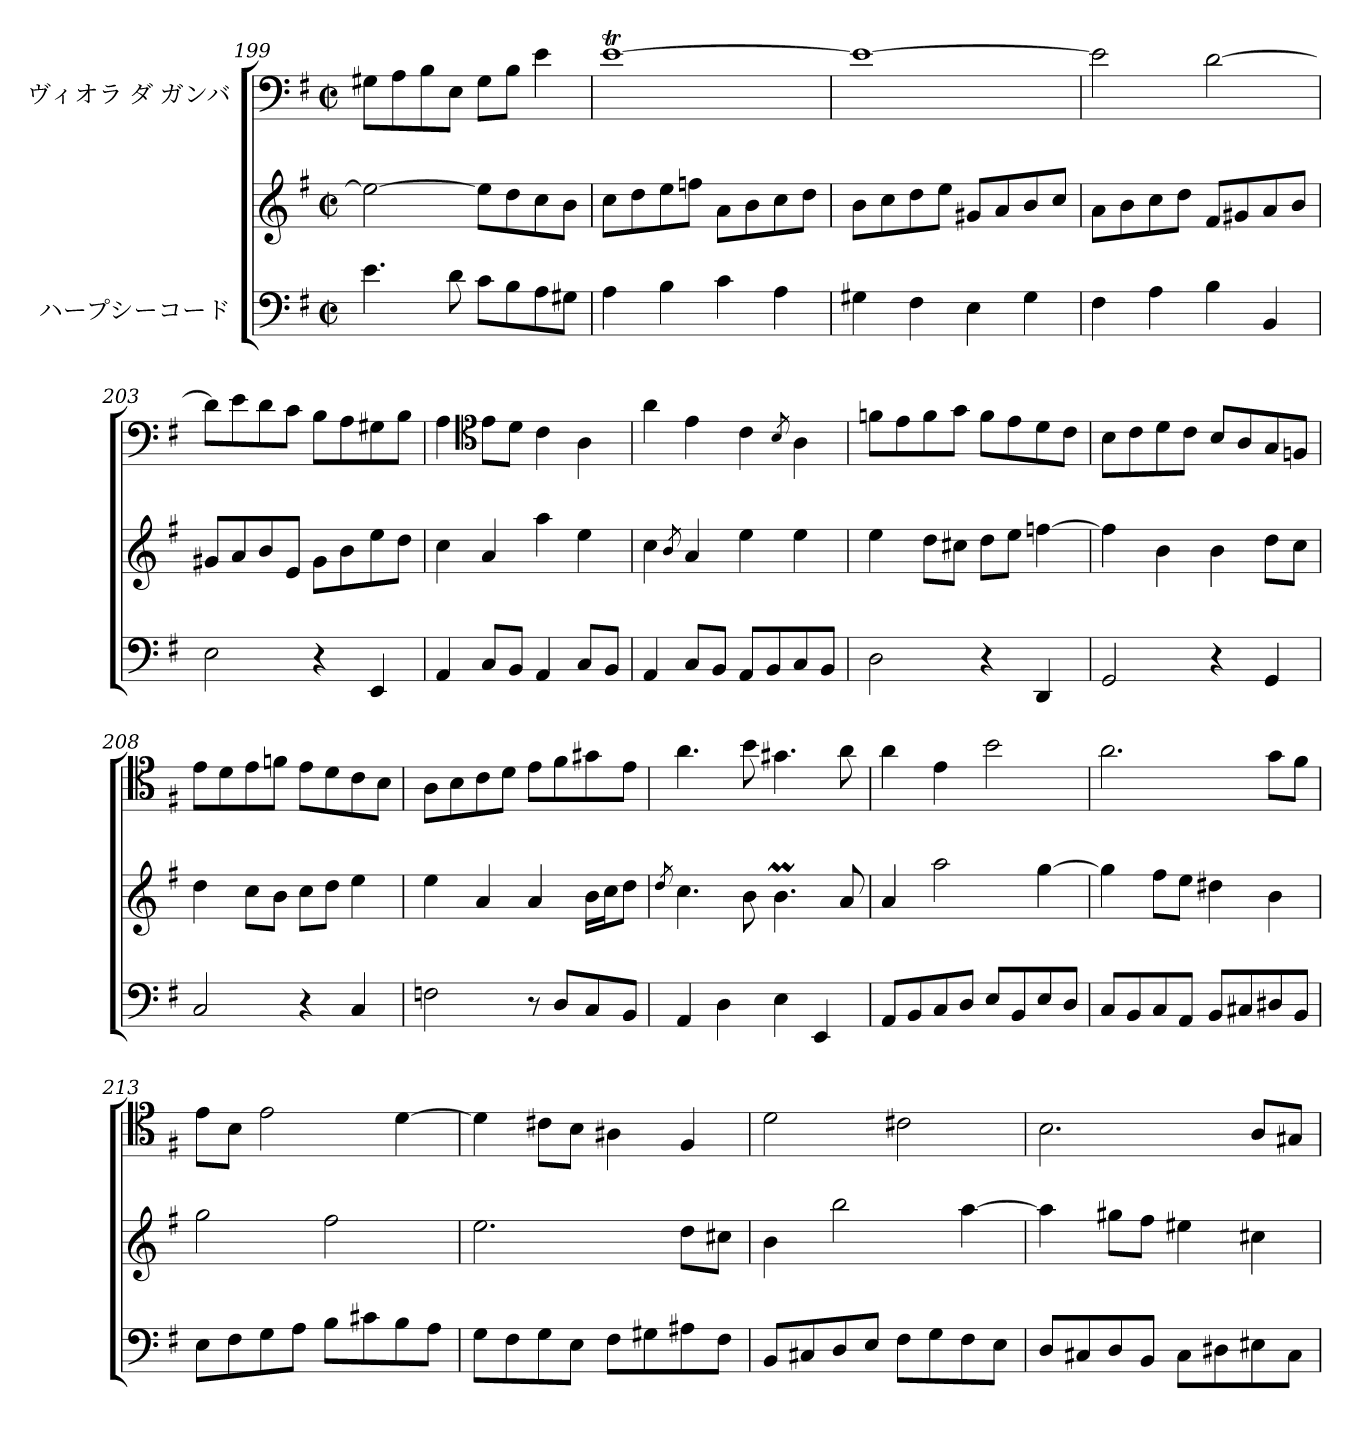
**kern	**kern	**kern
*part2	*part2	*part1
*staff3	*staff2	*staff1
*I"ハープシーコード	*	*I"ヴィオラ ダ ガンバ
*clefF4	*clefG2	*clefF4
*k[f#]	*k[f#]	*k[f#]
*M2/2	*M2/2	*M2/2
*met(c|)	*met(c|)	*met(c|)
=199	=199	=199
4.e\	2ee\_	8G#X\L
.	.	8A\
.	.	8B\
8d\	.	8E\J
8c\L	8ee\L]	8G#\L
8B\	8dd\	8B\J
8A\	8cc\	4e\
8G#X\J	8b\J	.
=200	=200	=200
4A\	8cc\L	[1eT
.	8dd\	.
4B\	8ee\	.
.	8ffn\J	.
4c\	8a\L	.
.	8b\	.
4A\	8cc\	.
.	8dd\J	.
!!LO:LB:g=z
=201	=201	=201
4G#X\	8b\L	1e_
.	8cc\	.
4F#\	8dd\	.
.	8ee\J	.
4E\	8g#X/L	.
.	8a/	.
4G#\	8b/	.
.	8cc/J	.
=202	=202	=202
4F#\	8a\L	2e\]
.	8b\	.
4A\	8cc\	.
.	8dd\J	.
4B\	8f#/L	[2d\
.	8g#X/	.
4BB/	8a/	.
.	8b/J	.
=203	=203	=203
2E\	8g#X/L	8d\L]
.	8a/	8e\
.	8b/	8d\
.	8e/J	8c\J
4r	8g#\L	8B\L
.	8b\	8A\
4EE/	8ee\	8G#X\
.	8dd\J	8B\J
=204	=204	=204
4AA/	4cc\	4A\
*	*	*clefC4
8C/L	4a/	8e\L
8BB/J	.	8d\J
4AA/	4aa\	4c\
8C/L	4ee\	4A\
8BB/J	.	.
=205	=205	=205
4AA/	4cc\	4a\
.	8qb/	.
8C/L	4a/	4e\
8BB/J	.	.
8AA/L	4ee\	4c\
8BB/	.	.
.	.	8qB/
8C/	4ee\	4A\
8BB/J	.	.
!!LO:LB:g=z
=206	=206	=206
2D\	4ee\	8fn\L
.	.	8e\
.	8dd\L	8f\
.	8cc#X\J	8g\J
4r	8dd\L	8f\L
.	8ee\J	8e\
4DD/	[4ffn\	8d\
.	.	8c\J
=207	=207	=207
2GG/	4ff\]	8B\L
.	.	8c\
.	4b\	8d\
.	.	8c\J
4r	4b\	8B/L
.	.	8A/
4GG/	8dd\L	8G/
.	8cc\J	8Fn/J
=208	=208	=208
2C/	4dd\	8e\L
.	.	8d\
.	8cc\L	8e\
.	8b\J	8fn\J
4r	8cc\L	8e\L
.	8dd\J	8d\
4C/	4ee\	8c\
.	.	8B\J
=209	=209	=209
2Fn\	4ee\	8A\L
.	.	8B\
.	4a/	8c\
.	.	8d\J
8r	4a/	8e\L
8D/L	.	8f#\
8C/	16b\LL	8g#X\
.	16cc\J	.
8BB/J	8dd\J	8e\J
!!LO:LB:g=z
=210	=210	=210
.	8qdd/	.
4AA/	4.cc\	4.a\
4D\	.	.
.	8b\	8b\
4E\	4.bm\	4.g#X\
4EE/	.	.
.	8a/	8a\
=211	=211	=211
8AA/L	4a/	4a\
8BB/	.	.
8C/	2aa\	4e\
8D/J	.	.
8E/L	.	2b\
8BB/	.	.
8E/	[4gg\	.
8D/J	.	.
=212	=212	=212
8C/L	4gg\]	2.a\
8BB/	.	.
8C/	8ff#\L	.
8AA/J	8ee\J	.
8BB/L	4dd#X\	.
8C#X/	.	.
8D#X/	4b\	8g\L
8BB/J	.	8f#\J
=213	=213	=213
8E\L	2gg\	8e\L
8F#\	.	8B\J
8G\	.	2e\
8A\J	.	.
8B\L	2ff#\	.
8c#X\	.	.
8B\	.	[4d\
8A\J	.	.
!!LO:PB:g=z
=214	=214	=214
8G\L	2.ee\	4d\]
8F#\	.	.
8G\	.	8c#X\L
8E\J	.	8B\J
8F#\L	.	4A#X\
8G#X\	.	.
8A#X\	8dd\L	4F#/
8F#\J	8cc#X\J	.
=215	=215	=215
8BB/L	4b\	2d\
8C#X/	.	.
8D/	2bb\	.
8E/J	.	.
8F#\L	.	2c#X\
8G\	.	.
8F#\	[4aa\	.
8E\J	.	.
=216	=216	=216
8D/L	4aa\]	2.B\
8C#X/	.	.
8D/	8gg#X\L	.
8BB/J	8ff#\J	.
8C#\L	4ee#X\	.
8D#X\	.	.
8E#X\	4cc#X\	8A/L
8C#\J	.	8G#X/J
=	=	=
*-	*-	*-
